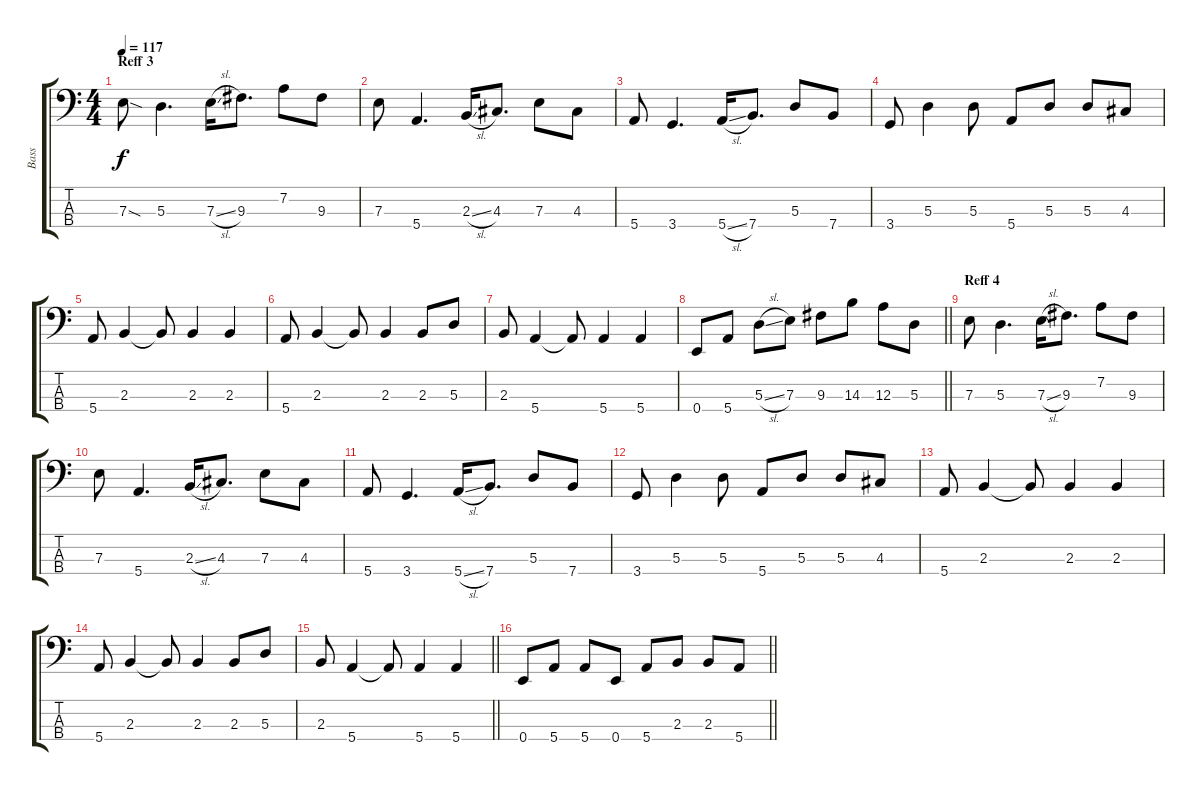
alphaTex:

\track ("Bass" "Bass") {instrument electricbassfinger}
\staff {score tabs}
\tuning (G2 D2 A1 E1) {hide}
\ts (4 4)
\section ("" "Reff 3")
\tempo 117
\clef f4
\ks c
7.3{sod t}.8{dy f} 5.3.4{d} 7.3{sl}.16 9.3.8{d} 7.2.8 9.3.8 |
7.3.8 5.4.4{d} 2.3{sl}.16 4.3.8{d} 7.3.8 4.3.8 |
5.4.8 3.4.4{d} 5.4{sl}.16 7.4.8{d} 5.3.8 7.4.8 |
3.4.8 5.3.4 5.3.8 5.4.8 5.3.8 5.3.8 4.3.8 |
5.4.8 2.3.4 2.3{t}.8 2.3.4 2.3.4 |
5.4.8 2.3.4 2.3{t}.8 2.3.4 2.3.8 5.3.8 |
2.3.8 5.4.4 5.4{t}.8 5.4.4 5.4.4 |
\barLineRight lightlight
0.4.8 5.4.8 5.3{sl}.8 7.3.8 9.3.8 14.3.8 12.3.8 5.3.8 |
\section ("" "Reff 4")
7.3.8 5.3.4{d} 7.3{sl}.16 9.3.8{d} 7.2.8 9.3.8 |
7.3.8 5.4.4{d} 2.3{sl}.16 4.3.8{d} 7.3.8 4.3.8 |
5.4.8 3.4.4{d} 5.4{sl}.16 7.4.8{d} 5.3.8 7.4.8 |
3.4.8 5.3.4 5.3.8 5.4.8 5.3.8 5.3.8 4.3.8 |
5.4.8 2.3.4 2.3{t}.8 2.3.4 2.3.4 |
5.4.8 2.3.4 2.3{t}.8 2.3.4 2.3.8 5.3.8 |
\barLineRight lightlight
2.3.8 5.4.4 5.4{t}.8 5.4.4 5.4.4 |
\barLineRight lightlight
0.4.8 5.4.8 5.4.8 0.4.8 5.4.8 2.3.8 2.3.8 5.4.8
